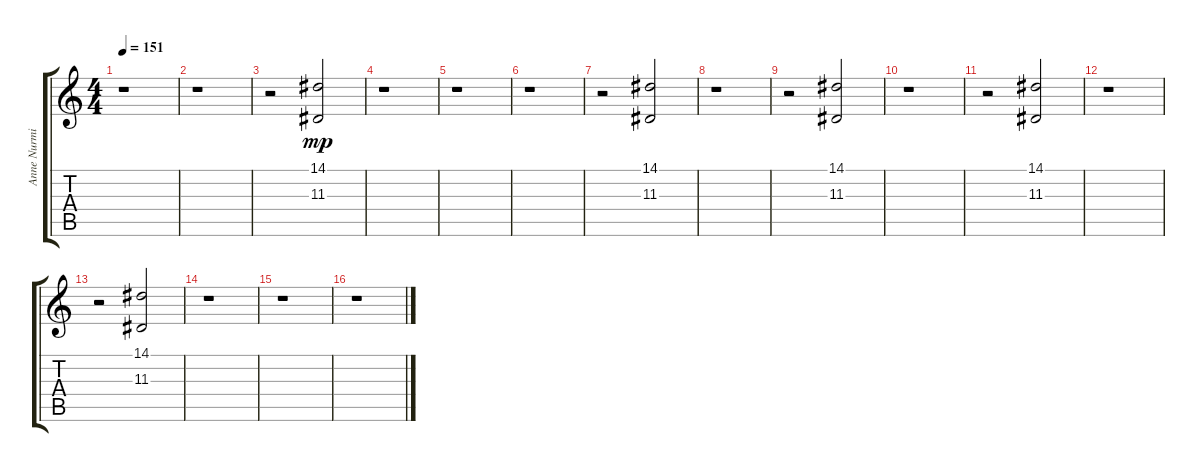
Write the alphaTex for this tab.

\track ("Anne Nurmi" "Anne Nurmi") {instrument tubularbells}
\staff {score tabs}
\tuning (Db4 Ab3 E3 B2 Gb2 Db2) {hide}
\ts (4 4)
\tempo 151
\clef g2
\ks c
r.1{dy mp} |
r.1 |
r.2 (14.1 11.3).2 |
r.1 |
r.1 |
r.1 |
r.2 (14.1 11.3).2 |
r.1 |
r.2 (14.1 11.3).2 |
r.1 |
r.2 (14.1 11.3).2 |
r.1 |
r.2 (14.1 11.3).2 |
r.1 |
r.1 |
r.1
